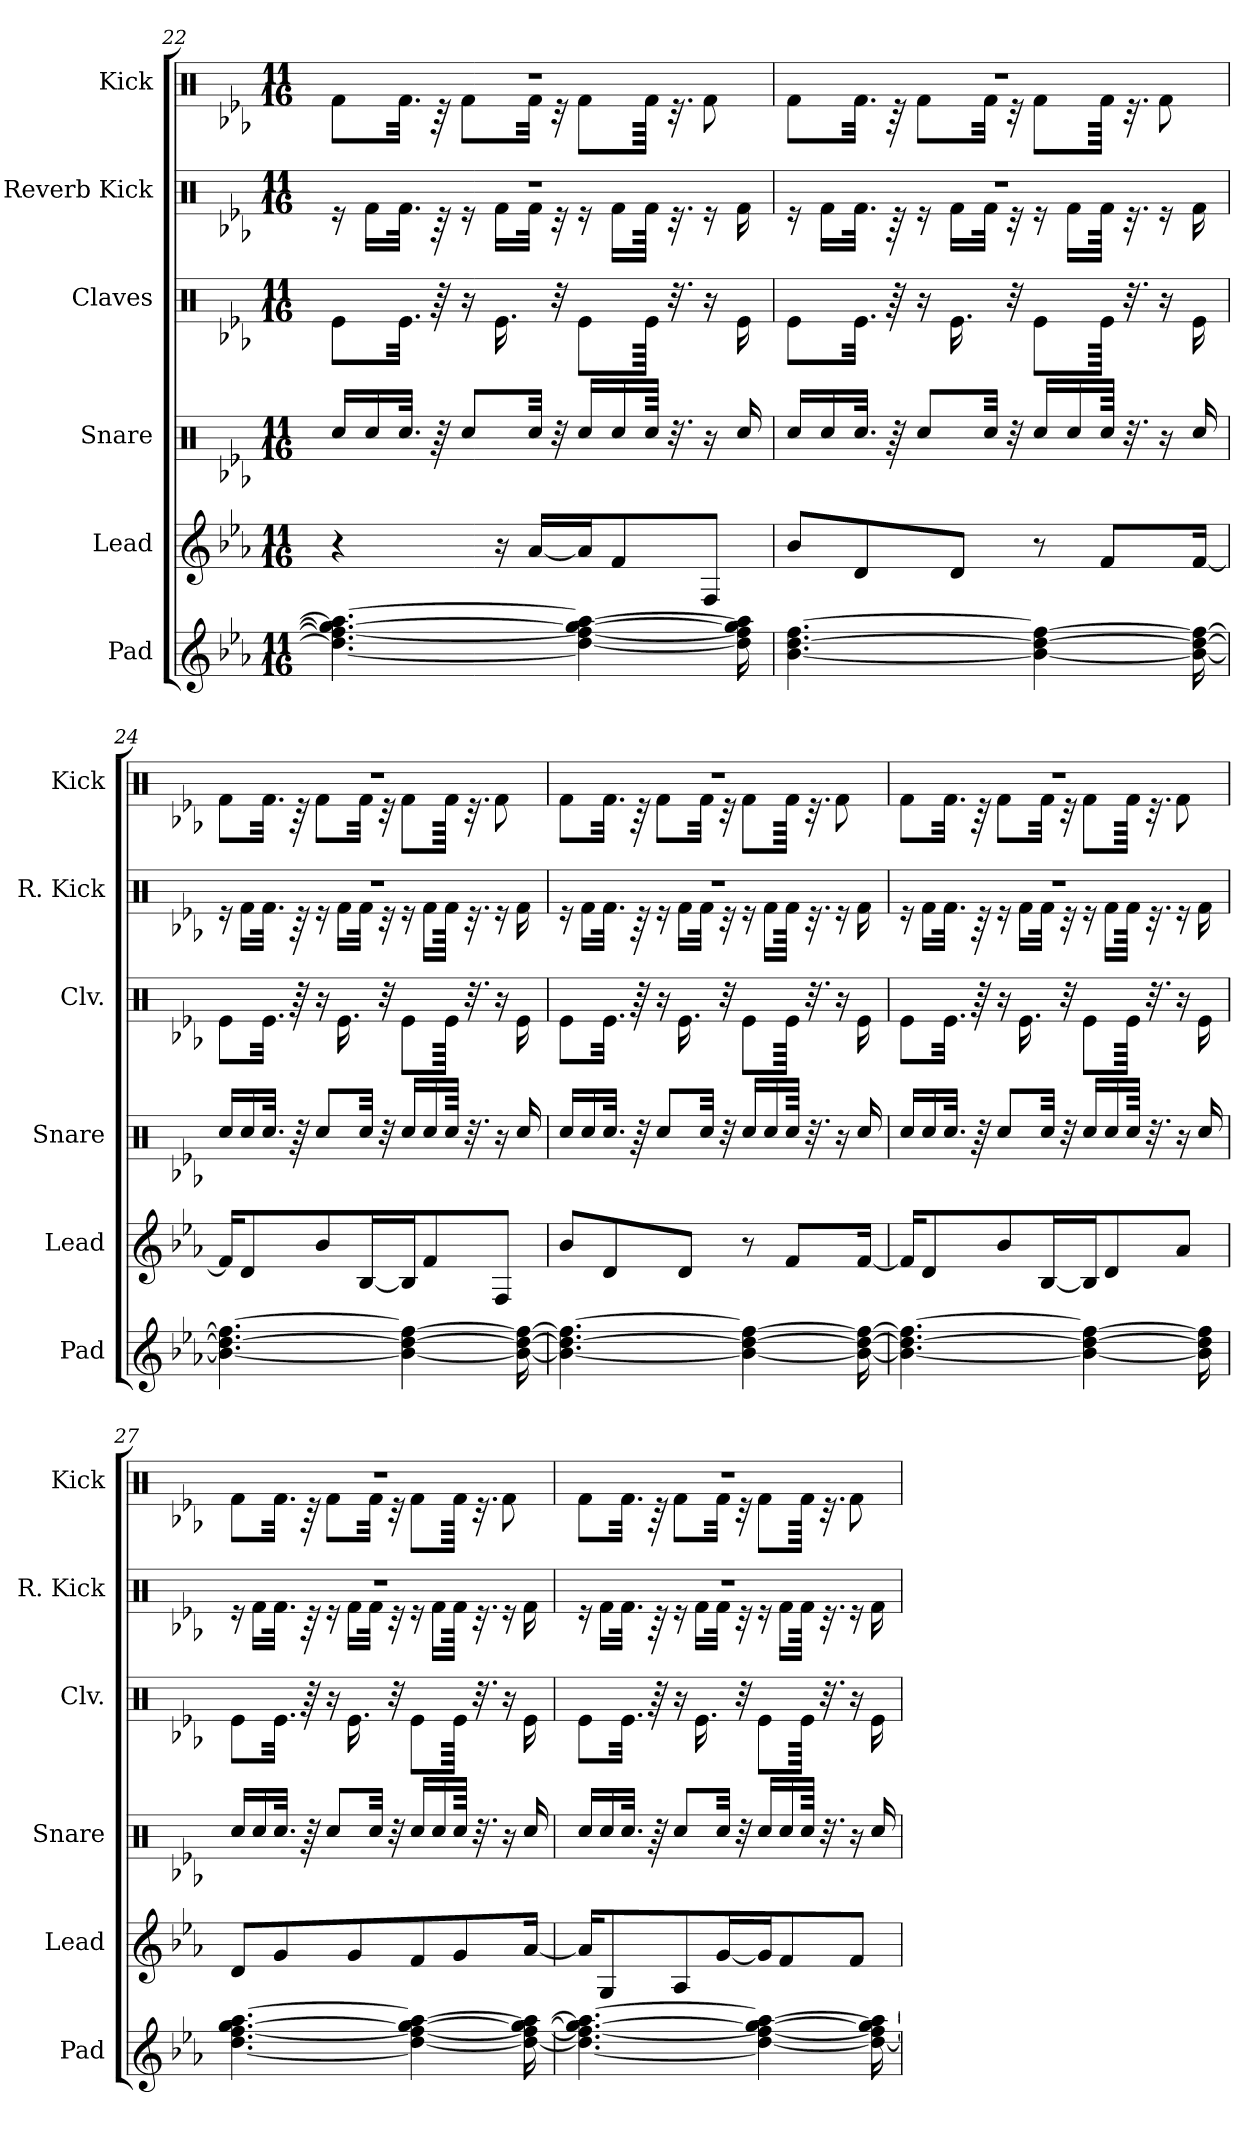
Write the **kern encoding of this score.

**kern	**kern	**kern	**kern	**kern	**kern
*part6	*part5	*part4	*part3	*part2	*part1
*staff6	*staff5	*staff4	*staff3	*staff2	*staff1
*I"Pad	*I"Lead	*I"Snare	*I"Claves	*I"Reverb Kick	*I"Kick
*I'Pad	*I'Lead	*I'Snare	*I'Clv.	*I'R. Kick	*I'Kick
*clefG2	*clefG2	*clefX	*clefX	*clefX	*clefX
*k[b-e-a-]	*k[b-e-a-]	*k[b-e-a-]	*k[b-e-a-]	*k[b-e-a-]	*k[b-e-a-]
*M11/16	*M11/16	*M11/16	*M11/16	*M11/16	*M11/16
=22	=22	=22	=22	=22	=22
*	*	*	*	*^	*^
4.dd\_ 4.ff\_ 4.gg\_ 4.aa-\_	4r	16Rcc/LL	8Re\L	16%11r	16r	16%11r	8Rf\L
.	.	16Rcc/	.	.	16Rf\LL	.	.
.	.	32.Rcc/JJk	32.Re\Jkk	.	32.Rf\JJk	.	32.Rf\Jkk
.	.	64r	64r	.	64r	.	64r
.	.	8Rcc/L	16r	.	16r	.	8Rf\L
.	16r	.	16.Re\	.	16Rf\LL	.	.
.	[16a-/LL	32Rcc/Jkk	.	.	32Rf\JJk	.	32Rf\Jkk
.	.	32r	32r	.	32r	.	32r
4dd\_ 4ff\_ 4gg\_ 4aa-\_	16a-/J]	16Rcc/LL	8Re\L	.	16r	.	8Rf\L
.	8f/	16Rcc/	.	.	16Rf\LL	.	.
.	.	64Rcc/JJkk	64Re\Jkkk	.	64Rf\JJkk	.	64Rf\Jkkk
.	.	32.r	32.r	.	32.r	.	32.r
.	8F/J	16r	16r	.	16r	.	8Rf\
16dd\] 16ff\] 16gg\] 16aa-\]	.	16Rcc/	16Re\	.	16Rf\	.	.
!!LO:PB:g=z	!!
=23	=23	=23	=23	=23	=23	=23	=23
[4.b-\ [4.dd\ [4.ff\	8b-/L	16Rcc/LL	8Re\L	16%11r	16r	16%11r	8Rf\L
.	.	16Rcc/	.	.	16Rf\LL	.	.
.	8d/	32.Rcc/JJk	32.Re\Jkk	.	32.Rf\JJk	.	32.Rf\Jkk
.	.	64r	64r	.	64r	.	64r
.	.	8Rcc/L	16r	.	16r	.	8Rf\L
.	8d/J	.	16.Re\	.	16Rf\LL	.	.
.	.	32Rcc/Jkk	.	.	32Rf\JJk	.	32Rf\Jkk
.	.	32r	32r	.	32r	.	32r
4b-\_ 4dd\_ 4ff\_	8r	16Rcc/LL	8Re\L	.	16r	.	8Rf\L
.	.	16Rcc/	.	.	16Rf\LL	.	.
.	8f/L	64Rcc/JJkk	64Re\Jkkk	.	64Rf\JJkk	.	64Rf\Jkkk
.	.	32.r	32.r	.	32.r	.	32.r
.	.	16r	16r	.	16r	.	8Rf\
16b-\_ 16dd\_ 16ff\_	[16f/Jk	16Rcc/	16Re\	.	16Rf\	.	.
=24	=24	=24	=24	=24	=24	=24	=24
4.b-\_ 4.dd\_ 4.ff\_	16f/KL]	16Rcc/LL	8Re\L	16%11r	16r	16%11r	8Rf\L
.	8d/	16Rcc/	.	.	16Rf\LL	.	.
.	.	32.Rcc/JJk	32.Re\Jkk	.	32.Rf\JJk	.	32.Rf\Jkk
.	.	64r	64r	.	64r	.	64r
.	8b-/	8Rcc/L	16r	.	16r	.	8Rf\L
.	.	.	16.Re\	.	16Rf\LL	.	.
.	[16B-/L	32Rcc/Jkk	.	.	32Rf\JJk	.	32Rf\Jkk
.	.	32r	32r	.	32r	.	32r
4b-\_ 4dd\_ 4ff\_	16B-/J]	16Rcc/LL	8Re\L	.	16r	.	8Rf\L
.	8f/	16Rcc/	.	.	16Rf\LL	.	.
.	.	64Rcc/JJkk	64Re\Jkkk	.	64Rf\JJkk	.	64Rf\Jkkk
.	.	32.r	32.r	.	32.r	.	32.r
.	8F/J	16r	16r	.	16r	.	8Rf\
16b-\_ 16dd\_ 16ff\_	.	16Rcc/	16Re\	.	16Rf\	.	.
!!LO:LB:g=z	!!
=25	=25	=25	=25	=25	=25	=25	=25
4.b-\_ 4.dd\_ 4.ff\_	8b-/L	16Rcc/LL	8Re\L	16%11r	16r	16%11r	8Rf\L
.	.	16Rcc/	.	.	16Rf\LL	.	.
.	8d/	32.Rcc/JJk	32.Re\Jkk	.	32.Rf\JJk	.	32.Rf\Jkk
.	.	64r	64r	.	64r	.	64r
.	.	8Rcc/L	16r	.	16r	.	8Rf\L
.	8d/J	.	16.Re\	.	16Rf\LL	.	.
.	.	32Rcc/Jkk	.	.	32Rf\JJk	.	32Rf\Jkk
.	.	32r	32r	.	32r	.	32r
4b-\_ 4dd\_ 4ff\_	8r	16Rcc/LL	8Re\L	.	16r	.	8Rf\L
.	.	16Rcc/	.	.	16Rf\LL	.	.
.	8f/L	64Rcc/JJkk	64Re\Jkkk	.	64Rf\JJkk	.	64Rf\Jkkk
.	.	32.r	32.r	.	32.r	.	32.r
.	.	16r	16r	.	16r	.	8Rf\
16b-\_ 16dd\_ 16ff\_	[16f/Jk	16Rcc/	16Re\	.	16Rf\	.	.
=26	=26	=26	=26	=26	=26	=26	=26
4.b-\_ 4.dd\_ 4.ff\_	16f/KL]	16Rcc/LL	8Re\L	16%11r	16r	16%11r	8Rf\L
.	8d/	16Rcc/	.	.	16Rf\LL	.	.
.	.	32.Rcc/JJk	32.Re\Jkk	.	32.Rf\JJk	.	32.Rf\Jkk
.	.	64r	64r	.	64r	.	64r
.	8b-/	8Rcc/L	16r	.	16r	.	8Rf\L
.	.	.	16.Re\	.	16Rf\LL	.	.
.	[16B-/L	32Rcc/Jkk	.	.	32Rf\JJk	.	32Rf\Jkk
.	.	32r	32r	.	32r	.	32r
4b-\_ 4dd\_ 4ff\_	16B-/J]	16Rcc/LL	8Re\L	.	16r	.	8Rf\L
.	8d/	16Rcc/	.	.	16Rf\LL	.	.
.	.	64Rcc/JJkk	64Re\Jkkk	.	64Rf\JJkk	.	64Rf\Jkkk
.	.	32.r	32.r	.	32.r	.	32.r
.	8a-/J	16r	16r	.	16r	.	8Rf\
16b-\] 16dd\] 16ff\]	.	16Rcc/	16Re\	.	16Rf\	.	.
!!LO:PB:g=z	!!
=27	=27	=27	=27	=27	=27	=27	=27
[4.dd\ [4.ff\ [4.gg\ [4.aa-\	8d/L	16Rcc/LL	8Re\L	16%11r	16r	16%11r	8Rf\L
.	.	16Rcc/	.	.	16Rf\LL	.	.
.	8g/	32.Rcc/JJk	32.Re\Jkk	.	32.Rf\JJk	.	32.Rf\Jkk
.	.	64r	64r	.	64r	.	64r
.	.	8Rcc/L	16r	.	16r	.	8Rf\L
.	8g/	.	16.Re\	.	16Rf\LL	.	.
.	.	32Rcc/Jkk	.	.	32Rf\JJk	.	32Rf\Jkk
.	.	32r	32r	.	32r	.	32r
4dd\_ 4ff\_ 4gg\_ 4aa-\_	8f/	16Rcc/LL	8Re\L	.	16r	.	8Rf\L
.	.	16Rcc/	.	.	16Rf\LL	.	.
.	8g/	64Rcc/JJkk	64Re\Jkkk	.	64Rf\JJkk	.	64Rf\Jkkk
.	.	32.r	32.r	.	32.r	.	32.r
.	.	16r	16r	.	16r	.	8Rf\
16dd\_ 16ff\_ 16gg\_ 16aa-\_	[16a-/Jk	16Rcc/	16Re\	.	16Rf\	.	.
=28	=28	=28	=28	=28	=28	=28	=28
4.dd\_ 4.ff\_ 4.gg\_ 4.aa-\_	16a-/KL]	16Rcc/LL	8Re\L	16%11r	16r	16%11r	8Rf\L
.	8G/	16Rcc/	.	.	16Rf\LL	.	.
.	.	32.Rcc/JJk	32.Re\Jkk	.	32.Rf\JJk	.	32.Rf\Jkk
.	.	64r	64r	.	64r	.	64r
.	8A-/	8Rcc/L	16r	.	16r	.	8Rf\L
.	.	.	16.Re\	.	16Rf\LL	.	.
.	[16g/L	32Rcc/Jkk	.	.	32Rf\JJk	.	32Rf\Jkk
.	.	32r	32r	.	32r	.	32r
4dd\_ 4ff\_ 4gg\_ 4aa-\_	16g/J]	16Rcc/LL	8Re\L	.	16r	.	8Rf\L
.	8f/	16Rcc/	.	.	16Rf\LL	.	.
.	.	64Rcc/JJkk	64Re\Jkkk	.	64Rf\JJkk	.	64Rf\Jkkk
.	.	32.r	32.r	.	32.r	.	32.r
.	8f/J	16r	16r	.	16r	.	8Rf\
16dd\_ 16ff\_ 16gg\_ 16aa-\_	.	16Rcc/	16Re\	.	16Rf\	.	.
*	*	*	*	*v	*v	*	*
*	*	*	*	*	*v	*v
=	=	=	=	=	=
*-	*-	*-	*-	*-	*-
